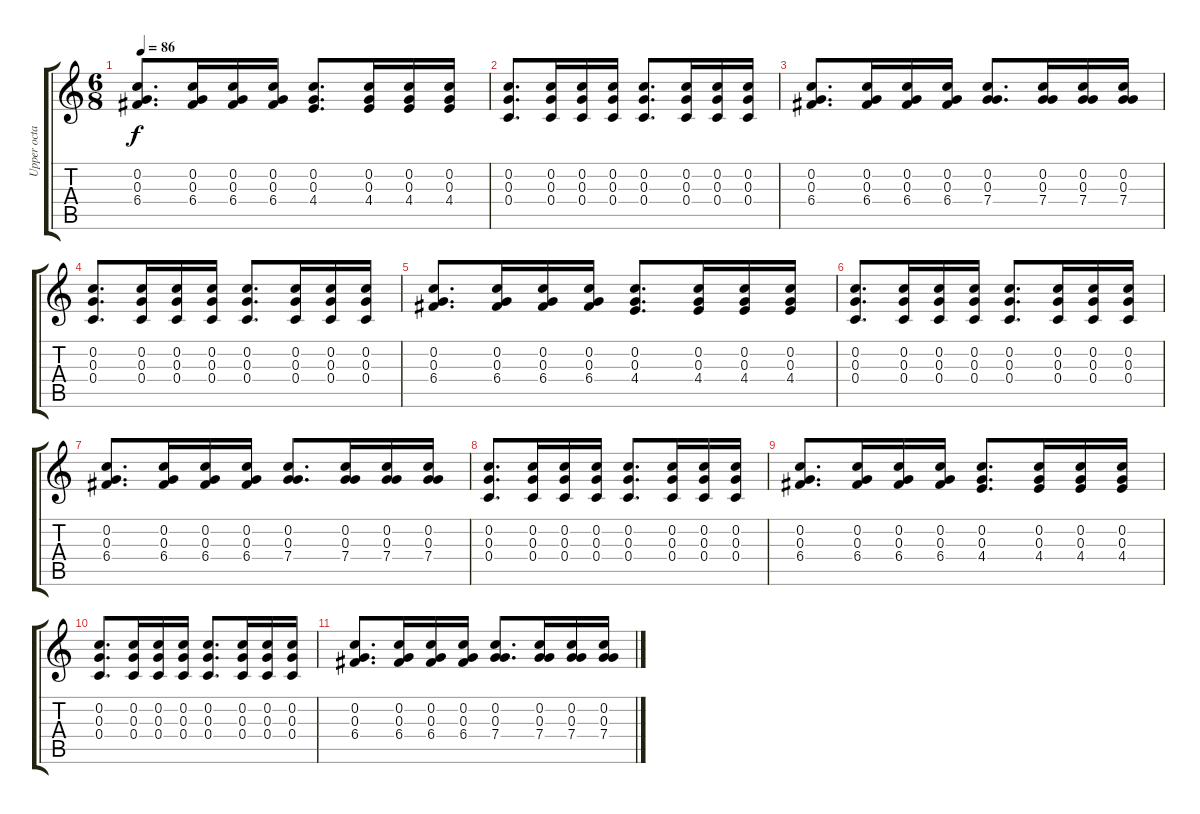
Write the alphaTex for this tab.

\track ("Upper octave" "Upper octa") {instrument acousticguitarsteel}
\staff {score tabs}
\tuning (E4 C4 G3 C3 G2 C2) {hide}
\ts (6 8)
\tempo 86
\clef g2
\ks c
(0.2 0.3 6.4).8{d dy f} (0.2 0.3 6.4).16 (0.2 0.3 6.4).16 (0.2 0.3 6.4).16 (0.2 0.3 4.4).8{d} (0.2 0.3 4.4).16 (0.2 0.3 4.4).16 (0.2 0.3 4.4).16 |
(0.2 0.3 0.4).8{d} (0.2 0.3 0.4).16 (0.2 0.3 0.4).16 (0.2 0.3 0.4).16 (0.2 0.3 0.4).8{d} (0.2 0.3 0.4).16 (0.2 0.3 0.4).16 (0.2 0.3 0.4).16 |
(0.2 0.3 6.4).8{d} (0.2 0.3 6.4).16 (0.2 0.3 6.4).16 (0.2 0.3 6.4).16 (0.2 0.3 7.4).8{d} (0.2 0.3 7.4).16 (0.2 0.3 7.4).16 (0.2 0.3 7.4).16 |
(0.2 0.3 0.4).8{d} (0.2 0.3 0.4).16 (0.2 0.3 0.4).16 (0.2 0.3 0.4).16 (0.2 0.3 0.4).8{d} (0.2 0.3 0.4).16 (0.2 0.3 0.4).16 (0.2 0.3 0.4).16 |
(0.2 0.3 6.4).8{d} (0.2 0.3 6.4).16 (0.2 0.3 6.4).16 (0.2 0.3 6.4).16 (0.2 0.3 4.4).8{d} (0.2 0.3 4.4).16 (0.2 0.3 4.4).16 (0.2 0.3 4.4).16 |
(0.2 0.3 0.4).8{d} (0.2 0.3 0.4).16 (0.2 0.3 0.4).16 (0.2 0.3 0.4).16 (0.2 0.3 0.4).8{d} (0.2 0.3 0.4).16 (0.2 0.3 0.4).16 (0.2 0.3 0.4).16 |
(0.2 0.3 6.4).8{d} (0.2 0.3 6.4).16 (0.2 0.3 6.4).16 (0.2 0.3 6.4).16 (0.2 0.3 7.4).8{d} (0.2 0.3 7.4).16 (0.2 0.3 7.4).16 (0.2 0.3 7.4).16 |
(0.2 0.3 0.4).8{d} (0.2 0.3 0.4).16 (0.2 0.3 0.4).16 (0.2 0.3 0.4).16 (0.2 0.3 0.4).8{d} (0.2 0.3 0.4).16 (0.2 0.3 0.4).16 (0.2 0.3 0.4).16 |
(0.2 0.3 6.4).8{d} (0.2 0.3 6.4).16 (0.2 0.3 6.4).16 (0.2 0.3 6.4).16 (0.2 0.3 4.4).8{d} (0.2 0.3 4.4).16 (0.2 0.3 4.4).16 (0.2 0.3 4.4).16 |
(0.2 0.3 0.4).8{d} (0.2 0.3 0.4).16 (0.2 0.3 0.4).16 (0.2 0.3 0.4).16 (0.2 0.3 0.4).8{d} (0.2 0.3 0.4).16 (0.2 0.3 0.4).16 (0.2 0.3 0.4).16 |
(0.2 0.3 6.4).8{d} (0.2 0.3 6.4).16 (0.2 0.3 6.4).16 (0.2 0.3 6.4).16 (0.2 0.3 7.4).8{d} (0.2 0.3 7.4).16 (0.2 0.3 7.4).16 (0.2 0.3 7.4).16
